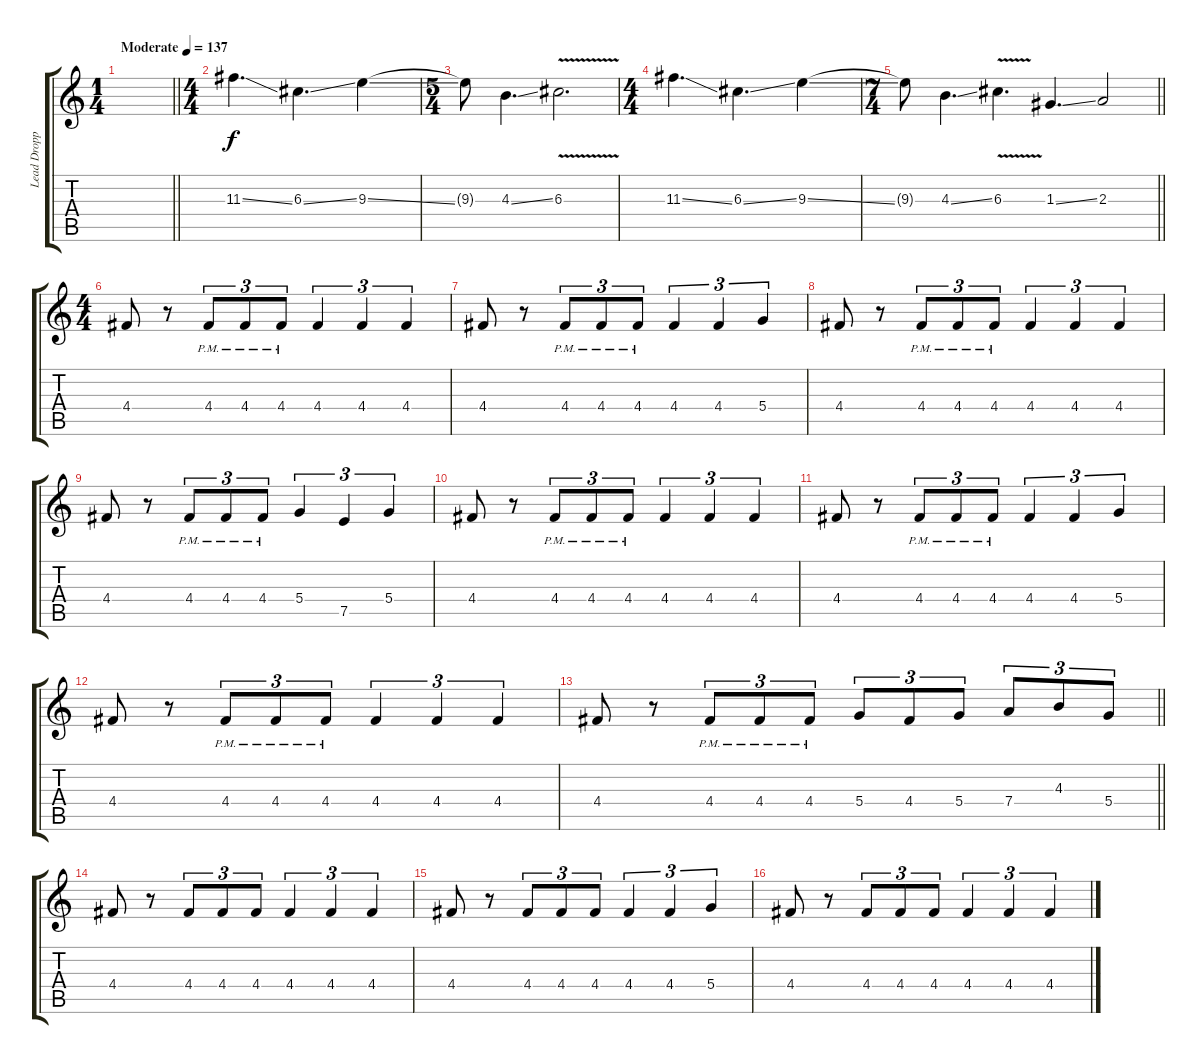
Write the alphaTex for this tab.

\track ("Lead Dropped D " "Lead Dropp") {instrument distortionguitar}
\staff {score tabs}
\tuning (E4 B3 G3 D3 A2 D2) {hide}
\ts (1 4)
\tempo (137 "Moderate")
\clef g2
\barLineRight lightlight
\ks c
|
\ts (4 4)
11.3{ss}.4{d} 6.3{ss}.4{d} 9.3{ss}.4 |
\ts (5 4)
9.3{t}.8 4.3{ss}.4{d} 6.3{v}.2{d} |
\ts (4 4)
11.3{ss}.4{d} 6.3{ss}.4{d} 9.3{ss}.4 |
\ts (7 4)
\barLineRight lightlight
9.3{t}.8 4.3{ss}.4{d} 6.3{v}.4{d} 1.3{ss}.4{d} 2.3.2 |
\ts (4 4)
\section ("" "")
4.4.8 r.8 4.4{pm}.8{tu (3 2)} 4.4{pm}.8{tu (3 2)} 4.4{pm}.8{tu (3 2)} 4.4.4{tu (3 2)} 4.4.4{tu (3 2)} 4.4.4{tu (3 2)} |
4.4.8 r.8 4.4{pm}.8{tu (3 2)} 4.4{pm}.8{tu (3 2)} 4.4{pm}.8{tu (3 2)} 4.4.4{tu (3 2)} 4.4.4{tu (3 2)} 5.4.4{tu (3 2)} |
4.4.8 r.8 4.4{pm}.8{tu (3 2)} 4.4{pm}.8{tu (3 2)} 4.4{pm}.8{tu (3 2)} 4.4.4{tu (3 2)} 4.4.4{tu (3 2)} 4.4.4{tu (3 2)} |
4.4.8 r.8 4.4{pm}.8{tu (3 2)} 4.4{pm}.8{tu (3 2)} 4.4{pm}.8{tu (3 2)} 5.4.4{tu (3 2)} 7.5.4{tu (3 2)} 5.4.4{tu (3 2)} |
4.4.8 r.8 4.4{pm}.8{tu (3 2)} 4.4{pm}.8{tu (3 2)} 4.4{pm}.8{tu (3 2)} 4.4.4{tu (3 2)} 4.4.4{tu (3 2)} 4.4.4{tu (3 2)} |
4.4.8 r.8 4.4{pm}.8{tu (3 2)} 4.4{pm}.8{tu (3 2)} 4.4{pm}.8{tu (3 2)} 4.4.4{tu (3 2)} 4.4.4{tu (3 2)} 5.4.4{tu (3 2)} |
4.4.8 r.8 4.4{pm}.8{tu (3 2)} 4.4{pm}.8{tu (3 2)} 4.4{pm}.8{tu (3 2)} 4.4.4{tu (3 2)} 4.4.4{tu (3 2)} 4.4.4{tu (3 2)} |
\barLineRight lightlight
4.4.8 r.8 4.4{pm}.8{tu (3 2)} 4.4{pm}.8{tu (3 2)} 4.4{pm}.8{tu (3 2)} 5.4.8{tu (3 2)} 4.4.8{tu (3 2)} 5.4.8{tu (3 2)} 7.4.8{tu (3 2)} 4.3.8{tu (3 2)} 5.4.8{tu (3 2)} |
4.4.8 r.8 4.4.8{tu (3 2)} 4.4.8{tu (3 2)} 4.4.8{tu (3 2)} 4.4.4{tu (3 2)} 4.4.4{tu (3 2)} 4.4.4{tu (3 2)} |
4.4.8 r.8 4.4.8{tu (3 2)} 4.4.8{tu (3 2)} 4.4.8{tu (3 2)} 4.4.4{tu (3 2)} 4.4.4{tu (3 2)} 5.4.4{tu (3 2)} |
4.4.8 r.8 4.4.8{tu (3 2)} 4.4.8{tu (3 2)} 4.4.8{tu (3 2)} 4.4.4{tu (3 2)} 4.4.4{tu (3 2)} 4.4.4{tu (3 2)}
